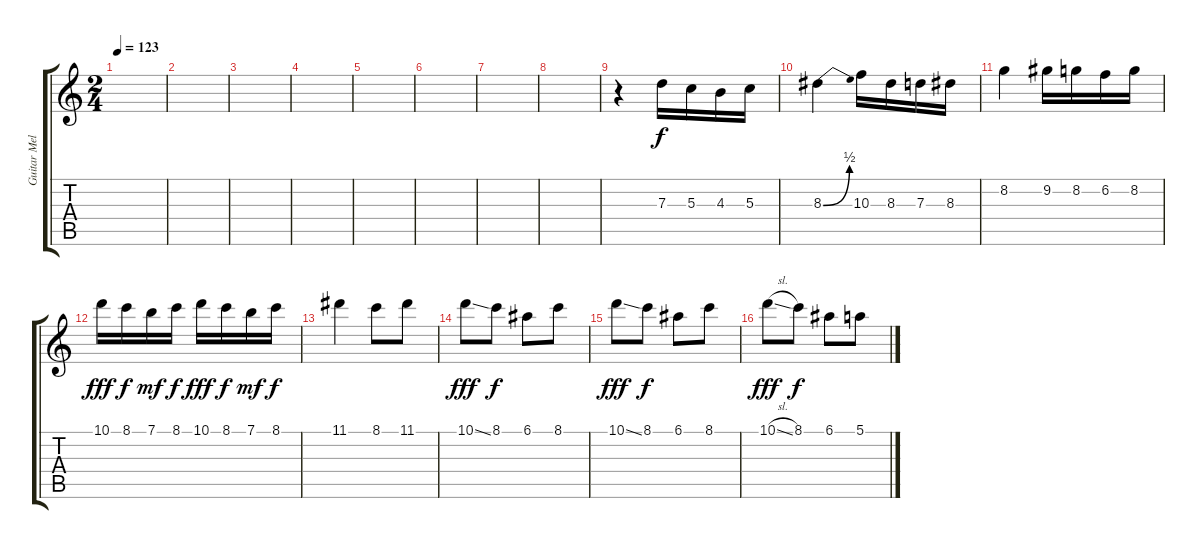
\track ("Guitar Melody" "Guitar Mel") {instrument acousticguitarnylon}
\staff {score tabs}
\tuning (E4 B3 G3 D3 A2 E2) {hide}
\ts (2 4)
\tempo 123
\clef g2
\ks c
|
|
|
|
|
|
|
|
r.4 7.3.16 5.3.16 4.3.16 5.3.16 |
8.3{be (bend 0 0 60 2)}.4 10.3.16 8.3.16 7.3.16 8.3.16 |
8.2.4 9.2.16 8.2.16 6.2.16 8.2.16 |
10.1.16{dy fff} 8.1.16{dy f} 7.1.16{dy mf} 8.1.16{dy f} 10.1.16{dy fff} 8.1.16{dy f} 7.1.16{dy mf} 8.1.16{dy f} |
11.1.4 8.1.8 11.1.8 |
10.1{ss}.8{dy fff} 8.1.8{dy f} 6.1.8 8.1.8 |
10.1{ss}.8{dy fff} 8.1.8{dy f} 6.1.8 8.1.8 |
10.1{sl}.8{dy fff} 8.1.8{dy f} 6.1.8 5.1.8
